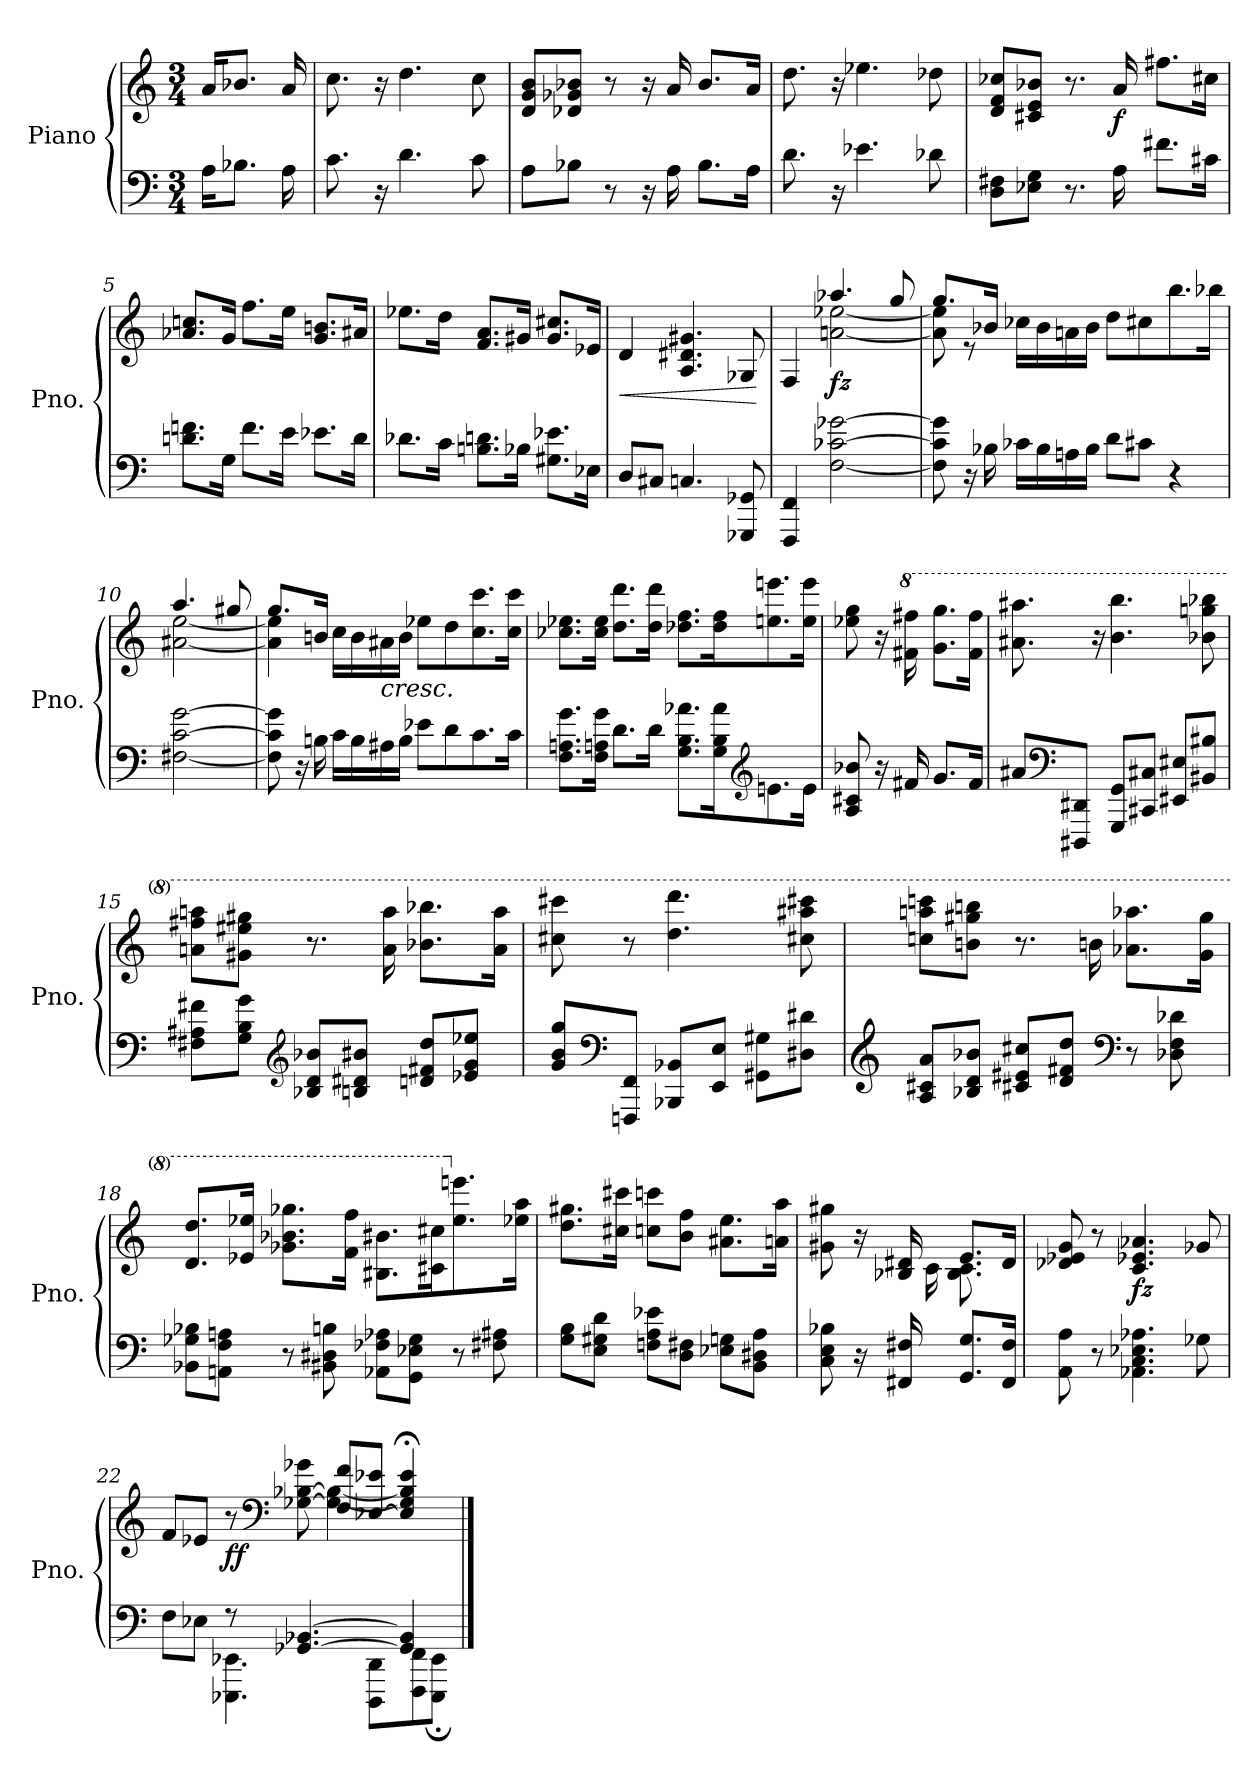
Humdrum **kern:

**kern	**kern	**dynam
*part1	*part1	*part1
*staff2	*staff1	*staff1/2
*I"Piano	*	*
*I'Pno.	*	*
*clefF4	*clefG2	*
*k[]	*k[]	*
*M3/4	*M3/4	*
*MM120	*MM120	*
=	=	=
16A\KL	16a/KL	.
8.B-X\J	8.b-X/J	.
16A\	16a/	.
=1	=1	=1
8.c\	8.cc\	.
16r	16r	.
4.d\	4.dd\	.
8c\	8cc\	.
=2	=2	=2
8A\L	8d/ 8g/ 8b/L	.
8B-X\J	8d-X/ 8g-X/ 8b-X/J	.
8r	8r	.
16r	16r	.
16A\	16a/	.
8.B-\L	8.b-/L	.
16A\Jk	16a/Jk	.
=3	=3	=3
8.d\	8.dd\	.
16r	16r	.
4.e-X\	4.ee-X\	.
8d-X\	8dd-X\	.
=4	=4	=4
8D\ 8F#X\L	8d/ 8f/ 8cc-X/L	.
8E-X\ 8G\J	8c#X/ 8e/ 8b-X/J	.
8.r	8.r	.
!	!	!LO:DY:b
16A\	16a/	f
8.f#X\L	8.ff#X\L	.
16c#X\Jk	16cc#X\Jk	.
=5	=5	=5
8.dn\ 8.fn\L	8.a-X/ 8.ccn/L	.
16G\Jk	16g/Jk	.
8.f\L	8.ff\L	.
16e\Jk	16ee\Jk	.
8.e-X\L	8.g/ 8.bn/L	.
16d\Jk	16a#X/Jk	.
!!LO:LB:g=z
=6	=6	=6
8.d-X\L	8.ee-X\L	.
16c\Jk	16dd\Jk	.
8.Bn\ 8.dn\L	8.f/ 8.a/L	.
16B-X\Jk	16g#X/Jk	.
8.G#X\ 8.e-X\L	8.g#/ 8.cc#X/L	.
16E-X\Jk	16e-X/Jk	.
=7	=7	=7
!	!	!LO:HP:b
8D/L	4d/	<
8C#X/J	.	.
4.Cn/	4.A/ 4.d#X/ 4.g#X/	.
8GGG-X/ 8GG-X/	8G-X/	.
.	.	[
=8	=8	=8
*	*^	*
4FFF/ 4FF/	4F/	4ryy	.
!	!	!	!LO:DY:a=2
[2F\ [2c-X\ [2g-X\	4.aa-X/	[2an\ [2ee-X\	fz
.	8gg/	.	.
=9	=9	=9	=9
8F\] 8c-\] 8g-\]	8.gg/L	8a\] 8ee-\]	.
16r	.	8r	.
16B-X\	16b-X/Jk	.	.
16c-X\LL	16cc-X\LL	2.ryy	.
16B-\	16b-\	.	.
16An\	16an\	.	.
16B-\JJ	16b-\JJ	.	.
8d\L	8dd\L	.	.
8c#X\J	8cc#X\	.	.
4r	8.bb\	.	.
.	16bb-X\Jk	.	.
=10	=10	=10	=10
[2F#X\ [2c\ [2g\	4.aa/	[2a#X\ [2ee\	.
.	8gg#X/	.	.
!!LO:LB:g=z	!!
=11	=11	=11	=11
8F#\] 8c\] 8g\]	8.gg/L	4a#\] 4ee\]	.
16r	.	.	.
16Bn\	16bn/Jk	.	.
16c\LL	16cc\LL	2.ryy	.
16B\	16b\	.	.
!	!LO:TX:b:i:t=cresc.	!	!
16A#X\	16a#X\	.	.
16B\JJ	16b\JJ	.	.
8e-X\L	8ee-X\L	.	.
8d\	8dd\	.	.
8.c\	8.cc\ 8.ccc\	.	.
16c\Jk	16cc\ 16ccc\Jk	.	.
*	*v	*v	*
=12	=12	=12
8.F\ 8.An\ 8.g\L	8.cc-X\ 8.ee-X\L	.
16F\ 16An\ 16g\Jk	16cc-\ 16ee-\Jk	.
8.d\L	8.dd\ 8.ddd\L	.
16d\Jk	16dd\ 16ddd\Jk	.
8.G\ 8.B\ 8.a-X\L	8.dd-X\ 8.ff\L	.
16G\ 16B\ 16a-\K	16dd-\ 16ff\K	.
*clefG2	*	*
8.en\	8.een\ 8.eeen\	.
16e\Jk	16ee\ 16eee\Jk	.
=13	=13	=13
8A/ 8c#X/ 8b-X/	8ee-X\ 8gg\	.
16r	16r	.
*	*8va	*
16f#X/	16ff#X\ 16fff#X\	.
8.g/L	8.gg\ 8.ggg\L	.
16f#/Jk	16ff#\ 16fff#\Jk	.
=14	=14	=14
8a#X/L	8.aa#X\ 8.aaa#X\	.
*clefF4	*	*
8DDD#X/ 8DD#X/J	.	.
.	16r	.
8GGG/ 8GG/L	4.bb\ 4.bbb\	.
8CC#X/ 8C#X/J	.	.
8EE#X/ 8E#X/L	.	.
8BB#X/ 8B#X/J	8bb-X\ 8gggn\ 8bbb-X\	.
!!LO:LB:g=z
=15	=15	=15
8F#X\ 8A#X\ 8f#X\L	8aan\ 8fff#X\ 8aaan\L	.
8G\ 8B\ 8g\J	8gg#X\ 8eee#X\ 8ggg#X\J	.
*clefG2	*	*
8B-X/ 8d/ 8b-X/L	8.r	.
8Bn/ 8d#X/ 8b#X/J	.	.
.	16aa\ 16aaa\	.
8dn/ 8f#X/ 8dd/L	8.bb-X\ 8.bbb-X\L	.
8e-X/ 8g/ 8ee-X/J	.	.
.	16aa\ 16aaa\Jk	.
=16	=16	=16
8g/ 8b/ 8gg/L	8ccc#X\ 8cccc#X\	.
*clefF4	*	*
8FFFn/ 8FF/J	8r	.
8BBB-X/ 8BB-X/L	4.ddd\ 4.dddd\	.
8EE/ 8E/J	.	.
8GG#X\ 8G#X\L	.	.
8D#X\ 8d#X\J	8ccc#X\ 8aaa#X\ 8cccc#X\	.
=17	=17	=17
*clefG2	*	*
8A/ 8c#X/ 8a/L	8cccn\ 8aaan\ 8ccccn\L	.
8B-X/ 8d/ 8b-X/J	8bbn\ 8ggg#X\ 8bbbn\J	.
8c#X/ 8e#X/ 8cc#X/L	8.r	.
8d/ 8f#X/ 8dd/J	.	.
.	16bbn\	.
*clefF4	*	*
8r	8.aa-X\ 8.aaa-X\L	.
8D-X\ 8F\ 8d-X\	.	.
.	16gg\ 16ggg#\Jk	.
=18	=18	=18
8BB-X\ 8G-X\ 8B-X\L	8.dd/ 8.ddd/L	.
8AAn\ 8F\ 8An\J	.	.
.	16ee-X/ 16eee-X/Jk	.
8r	8.gg-X\ 8.bb-X\ 8.ggg-X\L	.
8BB#X\ 8D#X\ 8Bn\	.	.
.	16ff\ 16fff\Jk	.
8AA-X\ 8F-X\ 8A-X\L	8.b#X\ 8.bb#X\L	.
8GG\ 8E-X\ 8G-\J	.	.
.	16cc#X\ 16ccc#X\K	.
*	*X8va	*
8r	8.ee-\ 8.eeen\	.
8F#X\ 8A#X\	.	.
.	16ee-X\ 16aa\Jk	.
!!LO:LB:g=z
=19	=19	=19
8G\ 8B\L	8.dd\ 8.gg#X\L	.
8E\ 8G#X\ 8d\J	.	.
.	16cc#X\ 16ccc#X\Jk	.
8Fn\ 8A\ 8e-X\L	8ccn\ 8cccn\L	.
8D\ 8F#X\J	8b\ 8ff\J	.
8E-X\ 8Gn\L	8.a#X\ 8.ee\L	.
8BB\ 8D#X\ 8A\J	.	.
.	16an\ 16aa\Jk	.
=20	=20	=20
*	*^	*
8C\ 8E\ 8B-X\	8g#X\ 8gg#X\	8.ryy	.
16r	16r	.	.
16FF#X/ 16F#X/	16B-X/ 16d#X/	16c\	.
8.GG/ 8.G/L	8.e/L	8.B-\ 8.c\	.
16FF#/ 16F#/Jk	16d#/Jk	16ryy	.
*	*v	*v	*
=21	=21	=21
8AA\ 8A\	8d-X/ 8e-X/ 8g/	.
8r	8r	.
!	!	!LO:DY:b
4.AA-X\ 4.C\ 4.E-X\ 4.A-X\	4.c/ 4.e-X/ 4.a-X/	fz
8G-X\	8g-X/	.
=22	=22	=22
*^	*^	*
8F\L	4ryy	8f/L	2ryy	.
8E-X\J	.	8e-X/J	.	.
!	!	!	!	!LO:DY:b
8r	4.EEE-X\ 4.EE-X\	8r	.	ff
*	*	*clefF4	*	*
[4.GG-X/ [4.BB-X/	.	[8G-X\ [8B-X\ 8g-X\	.	.
.	.	8F/ 8f/L	4G-\_ 4B-\_	.
.	8DDD\ 8DD\L	[8E-X/ 8e-X/J	.	.
4GG-/] 4BB-/]	8FFF\ 8FF\	4E-/];< 4G-/];< 4B-/];< 4e-/;<	4ryy	.
.	8EEE-\; 8EE-\;J	.	.	.
*v	*v	*	*	*
*	*v	*v	*
==	==	==
*-	*-	*-
